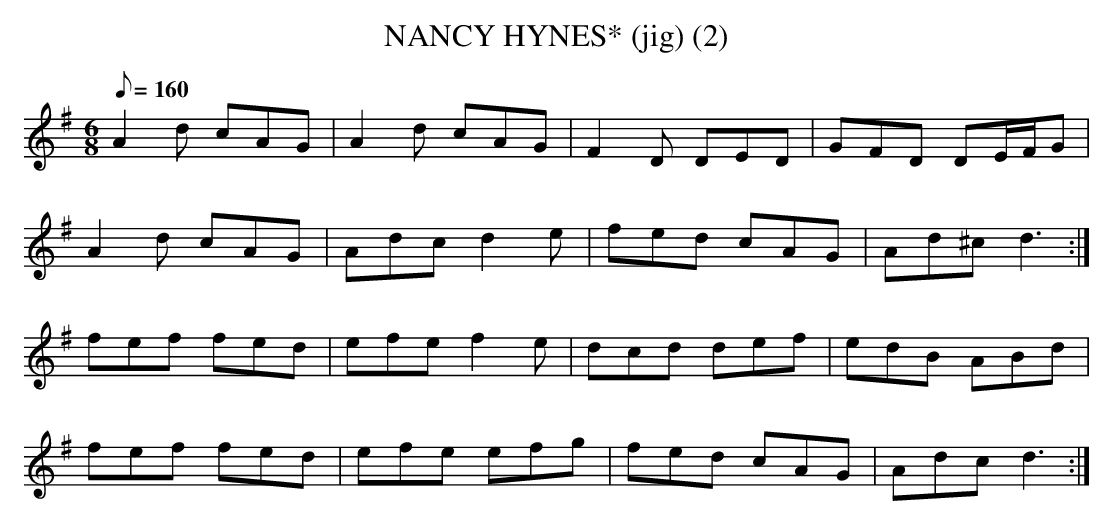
X:1
T:NANCY HYNES* (jig) (2)
L:1/8
M:6/8
Q:160
K:Dmix
A2d cAG|A2d cAG|F2D DED|GFD DE/F/G|
A2d cAG|Adc d2e|fed cAG|Ad^c d3 :|
fef fed|efe f2e|dcd def|edB ABd|
fef fed|efe efg|fed cAG|Adc d3 :|
